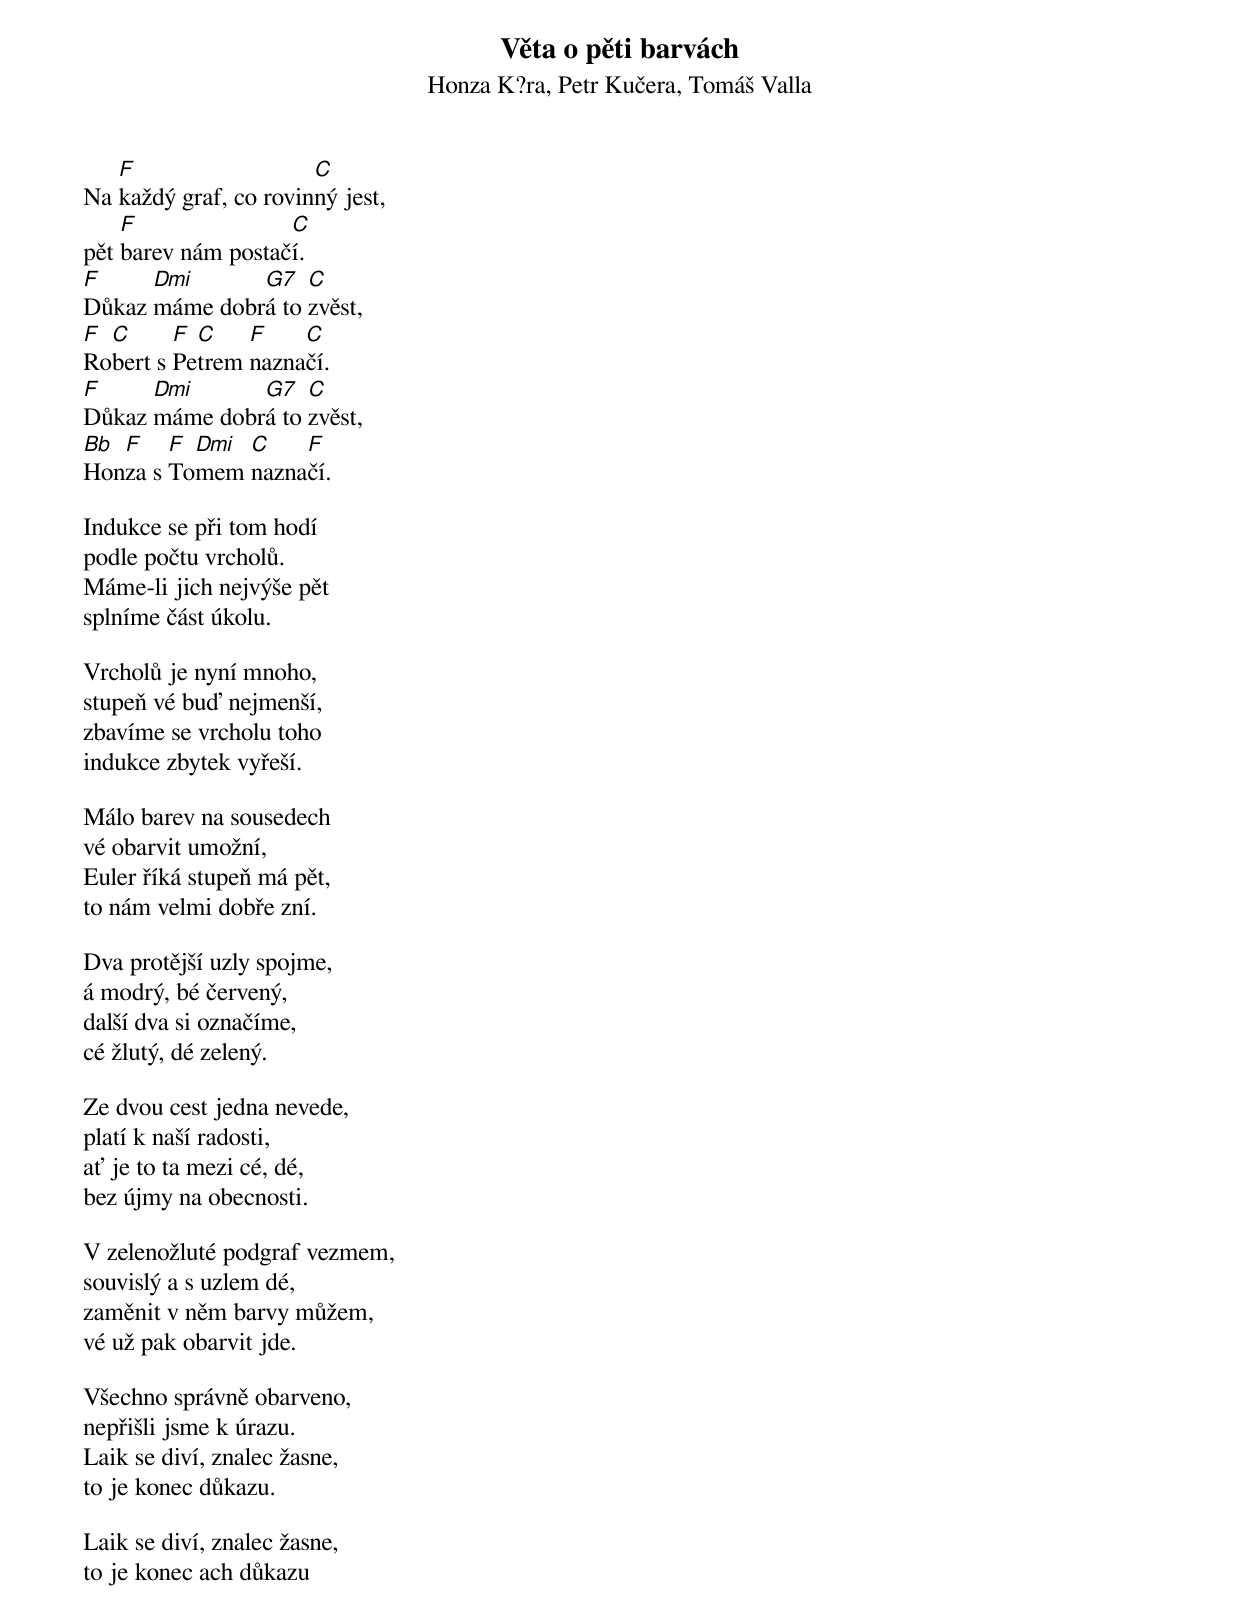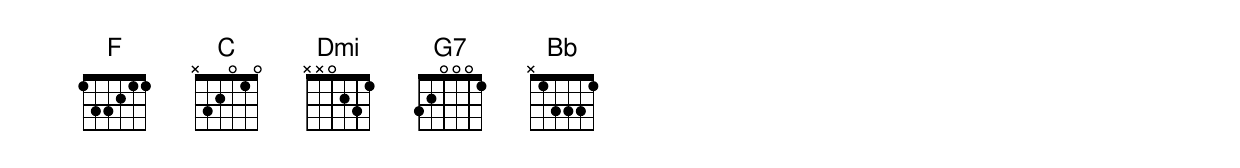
Věta o pěti barvách
Honza K?ra, Petr Kučera, Tomáš Valla


   F                   C
Na každý graf, co rovinný jest,
    F               C
pět barev nám postačí.
F     Dmi      G7   C
Důkaz máme dobrá to zvěst,
F C      F C    F    C
Robert s Petrem naznačí.
F     Dmi      G7   C
Důkaz máme dobrá to zvěst,
Bb F    F Dmi C    F
Honza s Tomem naznačí.

Indukce se při tom hodí
podle počtu vrcholů.
Máme-li jich nejvýše pět
splníme část úkolu.

Vrcholů je nyní mnoho,
stupeň vé buď nejmenší,
zbavíme se vrcholu toho
indukce zbytek vyřeší.

Málo barev na sousedech
vé obarvit umožní,
Euler říká stupeň má pět,
to nám velmi dobře zní.

Dva protější uzly spojme,
á modrý, bé červený,
další dva si označíme,
cé žlutý, dé zelený.

Ze dvou cest jedna nevede,
platí k naší radosti,
ať je to ta mezi cé, dé,
bez újmy na obecnosti.

V zelenožluté podgraf vezmem,
souvislý a s uzlem dé,
zaměnit v něm barvy můžem,
vé už pak obarvit jde.

Všechno správně obarveno,
nepřišli jsme k úrazu.
Laik se diví, znalec žasne,
to je konec důkazu.

Laik se diví, znalec žasne,
to je konec ach důkazu
